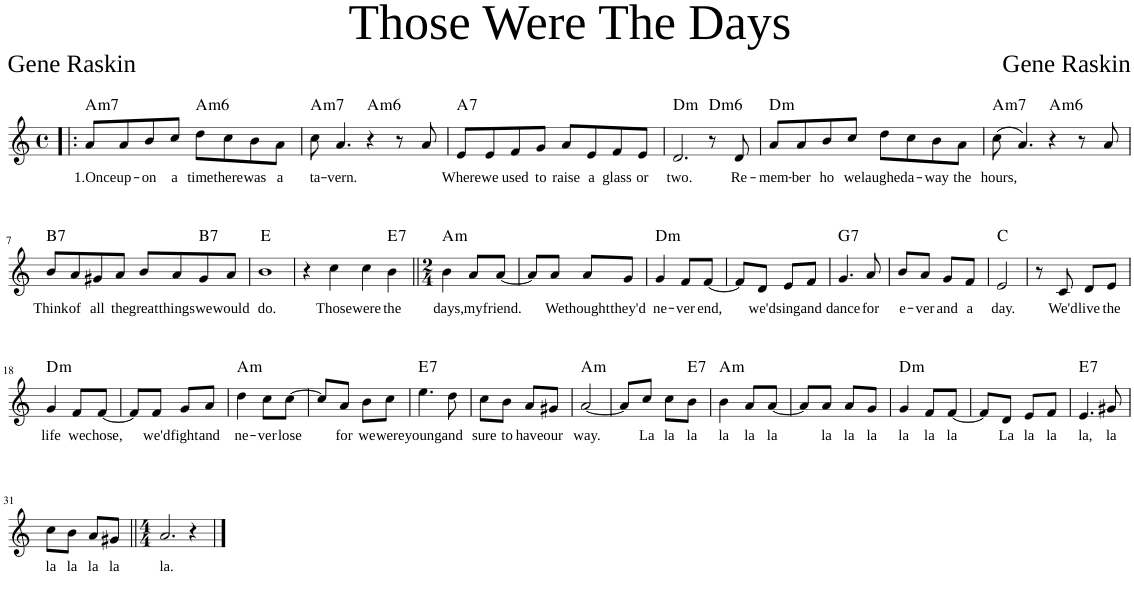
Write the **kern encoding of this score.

**kern	**text	**harte
*part1	*part1	*part1
*staff1	*staff1	*
*I"Guitar	*	*
*clefG2	*	*
*k[]	*	*
*M4/4	*	*
*met(c)	*	*
=1!|:	=1!|:	=1!|:
!	!LO:LY:b	!LO:H:kt=m7
8a/L	1.Once	A:min7
!	!LO:LY:b	!
8a/	up-	.
!	!LO:LY:b	!
8b/	-on	.
!	!LO:LY:b	!
8cc/J	a	.
!	!LO:LY:b	!LO:H:kt=m6
8dd\L	time	A:min6
!	!LO:LY:b	!
8cc\	there	.
!	!LO:LY:b	!
8b\	was	.
!	!LO:LY:b	!
8a\J	a	.
=2	=2	=2
!	!LO:LY:b	!LO:H:kt=m7
8cc\	ta-	A:min7
!	!LO:LY:b	!
4.a/	-vern.	.
!	!	!LO:H:kt=m6
4r	.	A:min6
8r	.	.
8a/	.	.
=3	=3	=3
!	!LO:LY:b	!LO:H:kt=7
8e/L	Where	A:7
!	!LO:LY:b	!
8e/	we	.
!	!LO:LY:b	!
8f/	used	.
!	!LO:LY:b	!
8g/J	to	.
!	!LO:LY:b	!
8a/L	raise	.
!	!LO:LY:b	!
8e/	a	.
!	!LO:LY:b	!
8f/	glass	.
!	!LO:LY:b	!
8e/J	or	.
=4	=4	=4
!	!LO:LY:b	!LO:H:kt=m
2.d/	two.	D:min
!	!	!LO:H:kt=m6
8r	.	D:min6
!	!LO:LY:b	!
8d/	Re-	.
=5	=5	=5
!	!LO:LY:b	!LO:H:kt=m
8a/L	-mem-	D:min
!	!LO:LY:b	!
8a/	-ber	.
!	!LO:LY:b	!
8b/	ho	.
!	!LO:LY:b	!
8cc/J	we	.
!	!LO:LY:b	!
8dd\L	laughed	.
!	!LO:LY:b	!
8cc\	a-	.
!	!LO:LY:b	!
8b\	-way	.
!	!LO:LY:b	!
8a\J	the	.
=6	=6	=6
!	!LO:LY:b	!LO:H:kt=m7
(8cc\	hours,	A:min7
4.a/)	.	.
!	!	!LO:H:kt=m6
4r	.	A:min6
8r	.	.
8a/	.	.
!!LO:LB:g=z
=7	=7	=7
!	!LO:LY:b	!LO:H:kt=7
8b/L	Think	B:7
!	!LO:LY:b	!
8a/	of	.
!	!LO:LY:b	!
8g#X/	all	.
!	!LO:LY:b	!
8a/J	the	.
!	!LO:LY:b	!
8b/L	great	.
!	!LO:LY:b	!
8a/	things	.
!	!LO:LY:b	!LO:H:kt=7
8g#/	we	B:7
!	!LO:LY:b	!
8a/J	would	.
=8	=8	=8
!	!LO:LY:b	!
1b	do.	E:maj
=9	=9	=9
4r	.	.
!	!LO:LY:b	!
4cc\	Those	.
!	!LO:LY:b	!
4cc\	were	.
!	!LO:LY:b	!LO:H:kt=7
4b\	the	E:7
=10||	=10||	=10||
*M2/4	*	*
!	!LO:LY:b	!LO:H:kt=m
4b\	days,	A:min
!	!LO:LY:b	!
8a/L	my	.
!	!LO:LY:b	!
[8a/J	friend.	.
=11	=11	=11
8a/L]	.	.
!	!LO:LY:b	!
8a/J	We	.
!	!LO:LY:b	!
8a/L	thought	.
!	!LO:LY:b	!
8g/J	they'd	.
=12	=12	=12
!	!LO:LY:b	!LO:H:kt=m
4g/	ne-	D:min
!	!LO:LY:b	!
8f/L	-ver	.
!	!LO:LY:b	!
[8f/J	end,	.
=13	=13	=13
8f/L]	.	.
!	!LO:LY:b	!
8d/J	we'd	.
!	!LO:LY:b	!
8e/L	sing	.
!	!LO:LY:b	!
8f/J	and	.
=14	=14	=14
!	!LO:LY:b	!LO:H:kt=7
4.g/	dance	G:7
!	!LO:LY:b	!
8a/	for	.
=15	=15	=15
!	!LO:LY:b	!
8b/L	e-	.
!	!LO:LY:b	!
8a/J	-ver	.
!	!LO:LY:b	!
8g/L	and	.
!	!LO:LY:b	!
8f/J	a	.
=16	=16	=16
!	!LO:LY:b	!
2e/	day.	C:maj
=17	=17	=17
8r	.	.
!	!LO:LY:b	!
8c/	We'd	.
!	!LO:LY:b	!
8d/L	live	.
!	!LO:LY:b	!
8e/J	the	.
!!LO:LB:g=z
=18	=18	=18
!	!LO:LY:b	!LO:H:kt=m
4g/	life	D:min
!	!LO:LY:b	!
8f/L	we	.
!	!LO:LY:b	!
[8f/J	chose,	.
=19	=19	=19
8f/L]	.	.
!	!LO:LY:b	!
8f/J	we'd	.
!	!LO:LY:b	!
8g/L	fight	.
!	!LO:LY:b	!
8a/J	and	.
=20	=20	=20
!	!LO:LY:b	!LO:H:kt=m
4dd\	ne-	A:min
!	!LO:LY:b	!
8cc\L	-ver	.
!	!LO:LY:b	!
[8cc\J	lose	.
=21	=21	=21
8cc/L]	.	.
!	!LO:LY:b	!
8a/J	for	.
!	!LO:LY:b	!
8b\L	we	.
!	!LO:LY:b	!
8cc\J	were	.
=22	=22	=22
!	!LO:LY:b	!LO:H:kt=7
4.ee\	young	E:7
!	!LO:LY:b	!
8dd\	and	.
=23	=23	=23
!	!LO:LY:b	!
8cc\L	sure	.
!	!LO:LY:b	!
8b\J	to	.
!	!LO:LY:b	!
8a/L	have	.
!	!LO:LY:b	!
8g#X/J	our	.
=24	=24	=24
!	!LO:LY:b	!LO:H:kt=m
[2a/	way.	A:min
=25	=25	=25
8a/L]	.	.
!	!LO:LY:b	!
8cc/J	La	.
!	!LO:LY:b	!
8cc\L	la	.
!	!LO:LY:b	!LO:H:kt=7
8b\J	la	E:7
=26	=26	=26
!	!LO:LY:b	!LO:H:kt=m
4b\	la	A:min
!	!LO:LY:b	!
8a/L	la	.
!	!LO:LY:b	!
[8a/J	la	.
=27	=27	=27
8a/L]	.	.
!	!LO:LY:b	!
8a/J	la	.
!	!LO:LY:b	!
8a/L	la	.
!	!LO:LY:b	!
8g/J	la	.
=28	=28	=28
!	!LO:LY:b	!LO:H:kt=m
4g/	la	D:min
!	!LO:LY:b	!
8f/L	la	.
!	!LO:LY:b	!
[8f/J	la	.
=29	=29	=29
8f/L]	.	.
!	!LO:LY:b	!
8d/J	La	.
!	!LO:LY:b	!
8e/L	la	.
!	!LO:LY:b	!
8f/J	la	.
=30	=30	=30
!	!LO:LY:b	!LO:H:kt=7
4.e/	la,	E:7
!	!LO:LY:b	!
8g#X/	la	.
!!LO:LB:g=z
=31	=31	=31
!	!LO:LY:b	!
8cc\L	la	.
!	!LO:LY:b	!
8b\J	la	.
!	!LO:LY:b	!
8a/L	la	.
!	!LO:LY:b	!
8g#X/J	la	.
=32||	=32||	=32||
*M4/4	*	*
!	!LO:LY:b	!
2.a/	la.	.
4r	.	.
==	==	==
*-	*-	*-
